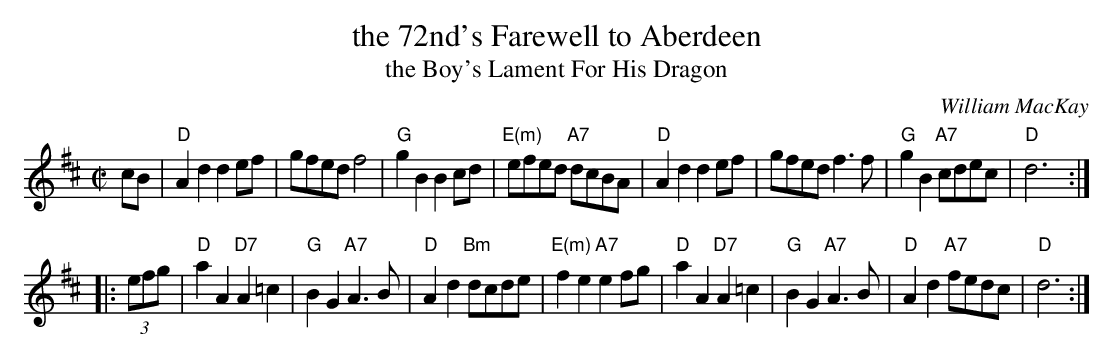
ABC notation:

X:1
T: the 72nd's Farewell to Aberdeen
T: the Boy's Lament For His Dragon
C: William MacKay
M: C|
L: 1/8
K: D
   cB \
| "D"A2d2 d2ef | gfed f4 | "G"g2B2 B2cd | "E(m)"efed "A7"dcBA \
| "D"A2d2 d2ef | gfed f3f | "G"g2B2 "A7"cdec | "D"d6 :|
|: (3efg \
| "D"a2A2 "D7"A2=c2 | "G"B2G2 "A7"A3B | "D"A2d2 "Bm"dcde | "E(m)"f2e2 "A7"e2fg \
| "D"a2A2 "D7"A2=c2 | "G"B2G2 "A7"A3B | "D"A2d2 "A7"fedc | "D"d6 :|
